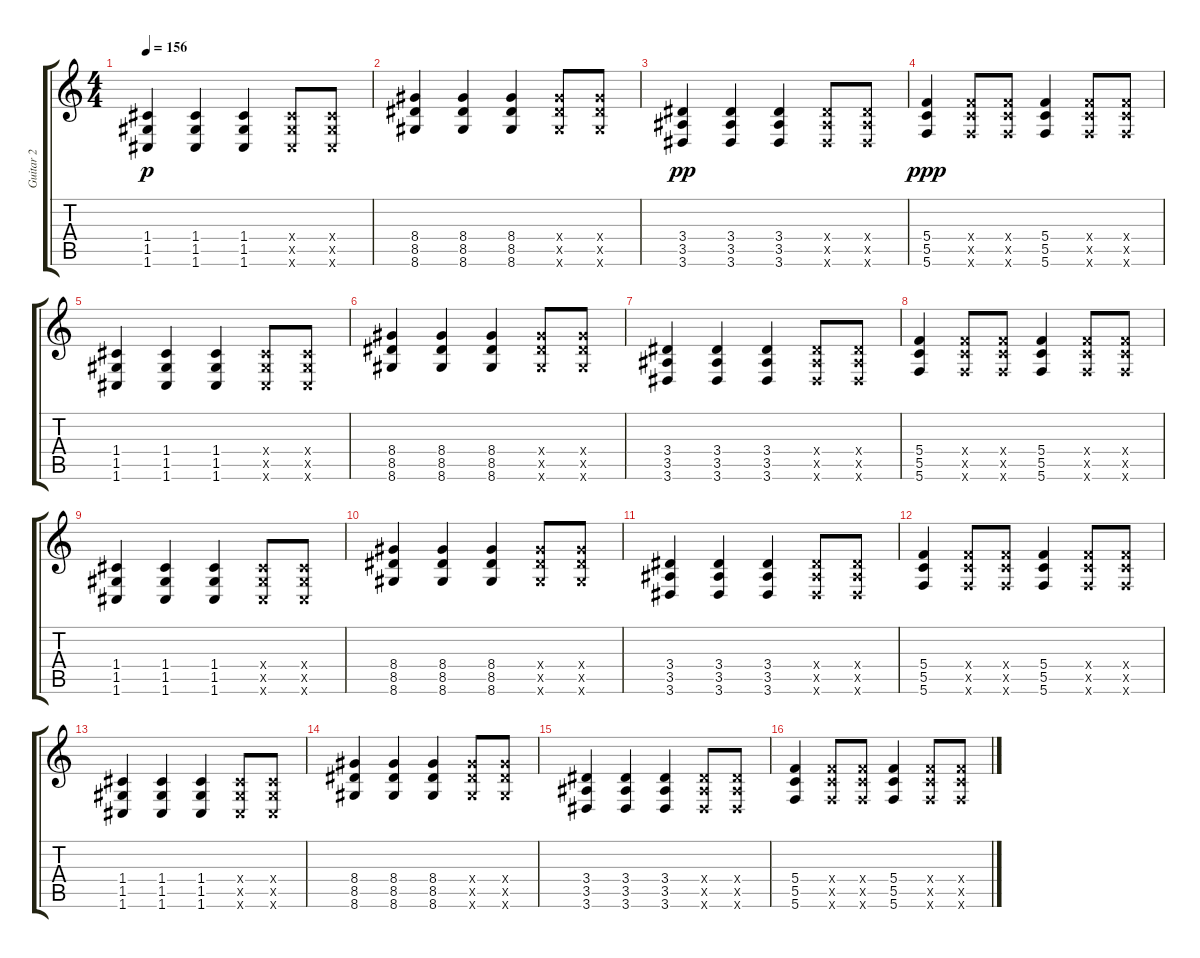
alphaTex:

\track ("Guitar 2" "Guitar 2") {instrument distortionguitar}
\staff {score tabs}
\tuning (D4 A3 F3 C3 G2 C2) {hide}
\ts (4 4)
\tempo 156
\clef g2
\ks c
(1.4 1.5 1.6).4{dy p} (1.4 1.5 1.6).4 (1.4 1.5 1.6).4 (1.4{x} 1.5{x} 1.6{x}).8 (1.4{x} 1.5{x} 1.6{x}).8 |
(8.4 8.5 8.6).4 (8.4 8.5 8.6).4 (8.4 8.5 8.6).4 (8.4{x} 8.5{x} 8.6{x}).8 (8.4{x} 8.5{x} 8.6{x}).8 |
(3.4 3.5 3.6).4{dy pp} (3.4 3.5 3.6).4 (3.4 3.5 3.6).4 (3.4{x} 3.5{x} 3.6{x}).8 (3.4{x} 3.5{x} 3.6{x}).8 |
(5.4 5.5 5.6).4{dy ppp} (5.4{x} 5.5{x} 5.6{x}).8 (5.4{x} 5.5{x} 5.6{x}).8 (5.4 5.5 5.6).4 (5.4{x} 5.5{x} 5.6{x}).8 (5.4{x} 5.5{x} 5.6{x}).8 |
(1.4 1.5 1.6).4 (1.4 1.5 1.6).4 (1.4 1.5 1.6).4 (1.4{x} 1.5{x} 1.6{x}).8 (1.4{x} 1.5{x} 1.6{x}).8 |
(8.4 8.5 8.6).4 (8.4 8.5 8.6).4 (8.4 8.5 8.6).4 (8.4{x} 8.5{x} 8.6{x}).8 (8.4{x} 8.5{x} 8.6{x}).8 |
(3.4 3.5 3.6).4 (3.4 3.5 3.6).4 (3.4 3.5 3.6).4 (3.4{x} 3.5{x} 3.6{x}).8 (3.4{x} 3.5{x} 3.6{x}).8 |
(5.4 5.5 5.6).4 (5.4{x} 5.5{x} 5.6{x}).8 (5.4{x} 5.5{x} 5.6{x}).8 (5.4 5.5 5.6).4 (5.4{x} 5.5{x} 5.6{x}).8 (5.4{x} 5.5{x} 5.6{x}).8 |
(1.4 1.5 1.6).4 (1.4 1.5 1.6).4 (1.4 1.5 1.6).4 (1.4{x} 1.5{x} 1.6{x}).8 (1.4{x} 1.5{x} 1.6{x}).8 |
(8.4 8.5 8.6).4 (8.4 8.5 8.6).4 (8.4 8.5 8.6).4 (8.4{x} 8.5{x} 8.6{x}).8 (8.4{x} 8.5{x} 8.6{x}).8 |
(3.4 3.5 3.6).4 (3.4 3.5 3.6).4 (3.4 3.5 3.6).4 (3.4{x} 3.5{x} 3.6{x}).8 (3.4{x} 3.5{x} 3.6{x}).8 |
(5.4 5.5 5.6).4 (5.4{x} 5.5{x} 5.6{x}).8 (5.4{x} 5.5{x} 5.6{x}).8 (5.4 5.5 5.6).4 (5.4{x} 5.5{x} 5.6{x}).8 (5.4{x} 5.5{x} 5.6{x}).8 |
(1.4 1.5 1.6).4 (1.4 1.5 1.6).4 (1.4 1.5 1.6).4 (1.4{x} 1.5{x} 1.6{x}).8 (1.4{x} 1.5{x} 1.6{x}).8 |
(8.4 8.5 8.6).4 (8.4 8.5 8.6).4 (8.4 8.5 8.6).4 (8.4{x} 8.5{x} 8.6{x}).8 (8.4{x} 8.5{x} 8.6{x}).8 |
(3.4 3.5 3.6).4 (3.4 3.5 3.6).4 (3.4 3.5 3.6).4 (3.4{x} 3.5{x} 3.6{x}).8 (3.4{x} 3.5{x} 3.6{x}).8 |
(5.4 5.5 5.6).4 (5.4{x} 5.5{x} 5.6{x}).8 (5.4{x} 5.5{x} 5.6{x}).8 (5.4 5.5 5.6).4 (5.4{x} 5.5{x} 5.6{x}).8 (5.4{x} 5.5{x} 5.6{x}).8
